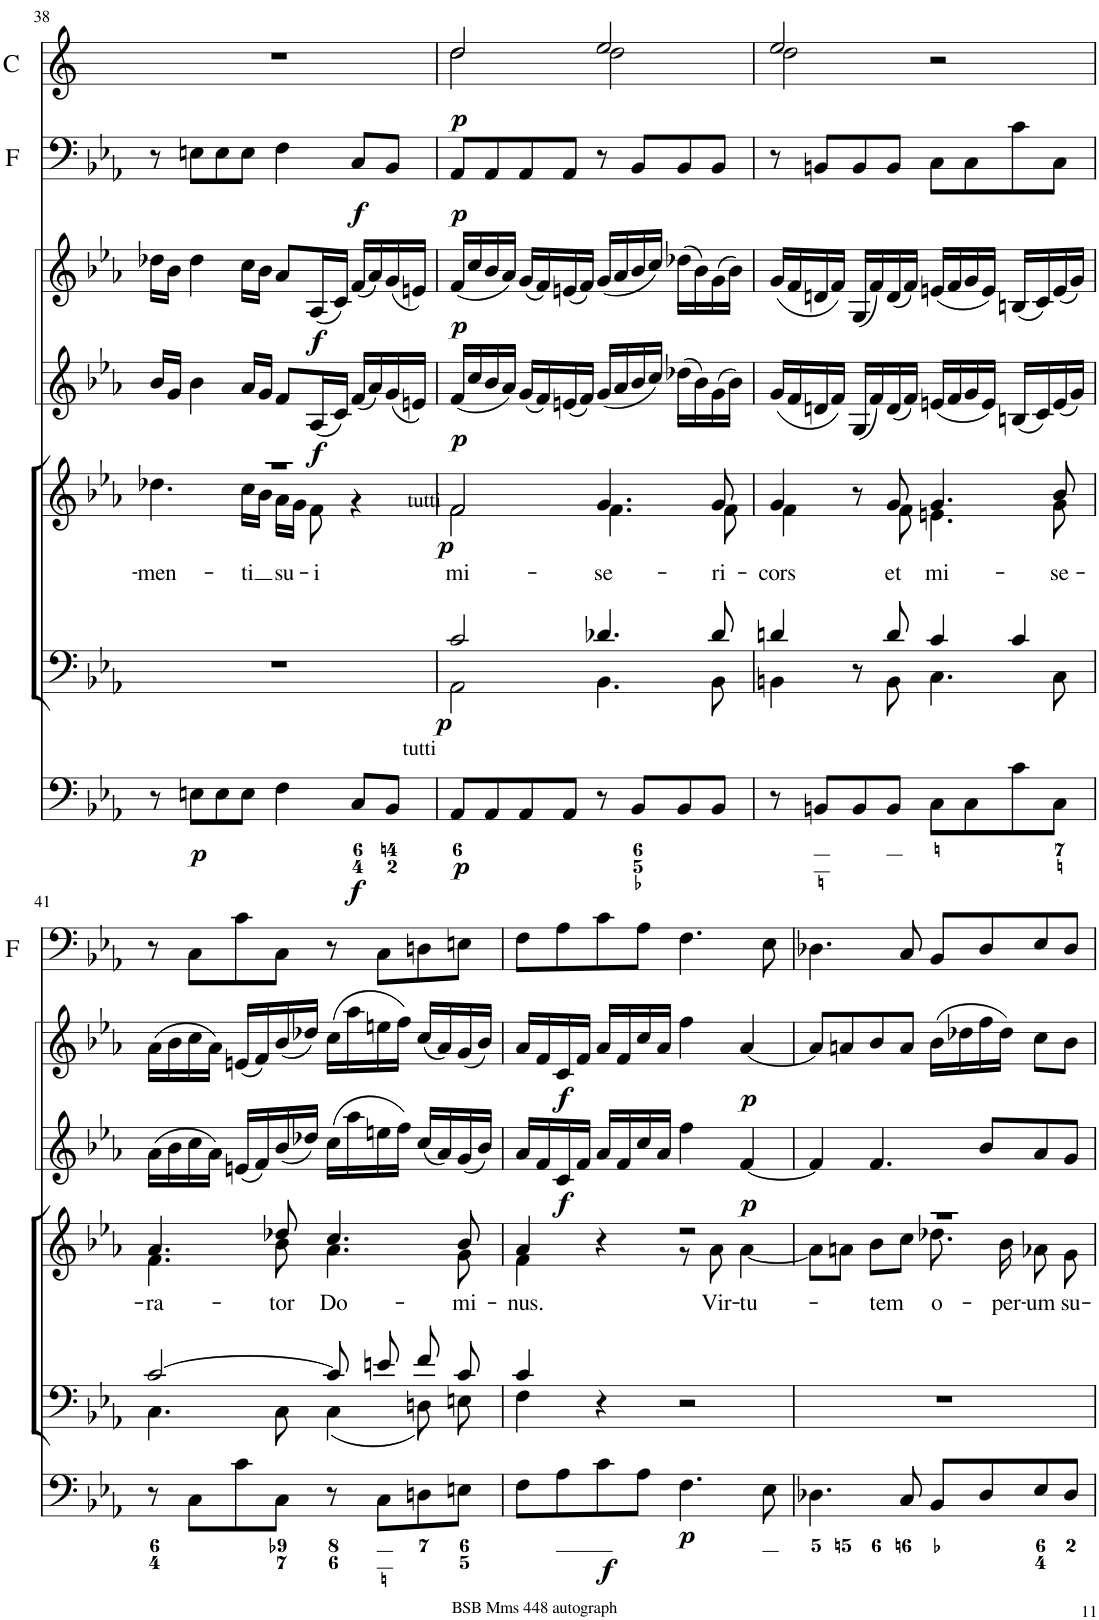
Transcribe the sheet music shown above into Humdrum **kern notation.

**kern	**dynam	**kern	**dynam	**kern	**text	**dynam	**kern	**dynam	**kern	**dynam	**kern	**dynam	**kern	**dynam
*part7	*part7	*part6	*part6	*part5	*part5	*part5	*part4	*part4	*part3	*part3	*part2	*part2	*part1	*part1
*staff7	*staff7	*staff6	*staff6	*staff5	*staff5	*staff5	*staff4	*staff4	*staff3	*staff3	*staff2	*staff2	*staff1	*staff1
*I"Organ	*	*I"Voice	*	*I"Voice	*	*	*I"Violin	*	*I"Violin	*	*I"Fagotti	*	*I"Corni in Eb	*
*	*	*	*	*	*	*	*I'Vln	*	*I'Vln	*	*I'F	*	*I'C	*
!!LO:PB:g=z
*clefF4	*	*clefF4	*	*clefG2	*	*	*clefG2	*	*clefG2	*	*clefF4	*	*clefG2	*
*	*	*	*	*	*	*	*	*	*	*	*	*	*Trd5c9	*
*k[b-e-a-]	*	*k[b-e-a-]	*	*k[b-e-a-]	*	*	*k[b-e-a-]	*	*k[b-e-a-]	*	*k[b-e-a-]	*	*k[]	*
*M4/4	*	*M4/4	*	*M4/4	*	*	*M4/4	*	*M4/4	*	*M4/4	*	*M4/4	*
*met(c)	*	*met(c)	*	*met(c)	*	*	*met(c)	*	*met(c)	*	*met(c)	*	*met(c)	*
=38	=38	=38	=38	=38	=38	=38	=38	=38	=38	=38	=38	=38	=38	=38
*	*	*	*	*^	*	*	*	*	*	*	*	*	*	*
!	!	!	!	!	!	!LO:LY:b	!	!	!	!	!	!	!	!	!
8r	.	1r	.	1r	4.dd-X\	-men-	.	16b-/LL	.	16dd-X\LL	.	8r	.	1r	.
.	.	.	.	.	.	.	.	16g/JJ	.	16b-\JJ	.	.	.	.	.
!	!LO:DY:b	!	!	!	!	!	!	!	!	!	!	!	!	!	!
8En\L	p	.	.	.	.	.	.	4b-\	.	4dd-\	.	8En\L	.	.	.
8E\	.	.	.	.	.	.	.	.	.	.	.	8E\	.	.	.
!	!	!	!	!	!	!LO:LY:b	!	!	!	!	!	!	!	!	!
8E\J	.	.	.	.	16cc\LL	-ti	.	16a-/LL	.	16cc\LL	.	8E\J	.	.	.
.	.	.	.	.	16b-\JJ	.	.	16g/JJ	.	16b-\JJ	.	.	.	.	.
!	!	!	!	!	!	!LO:LY:b	!	!	!	!	!	!	!	!	!
4F\	.	.	.	.	16a-\LL	su-	.	8f/L	.	8a-/L	.	4F\	.	.	.
.	.	.	.	.	16g\JJ	.	.	.	.	.	.	.	.	.	.
!	!	!	!	!	!	!LO:LY:b	!	!	!LO:DY:b	!	!LO:DY:b	!	!	!	!
.	.	.	.	.	8f\	-i	.	(16A-/L	f	(16A-/L	f	.	.	.	.
.	.	.	.	.	.	.	.	16c/JJ)	.	16c/JJ)	.	.	.	.	.
!	!LO:DY:b	!	!	!	!	!	!	!	!	!	!	!	!LO:DY:b	!	!
8C/L	f	.	.	.	4r	.	.	(16f/LL	.	(16f/LL	.	8C/L	f	.	.
.	.	.	.	.	.	.	.	16a-/)	.	16a-/)	.	.	.	.	.
8BB-/J	.	.	.	.	.	.	.	(16g/	.	(16g/	.	8BB-/J	.	.	.
.	.	.	.	.	.	.	.	16en/JJ)	.	16en/JJ)	.	.	.	.	.
=39	=39	=39	=39	=39	=39	=39	=39	=39	=39	=39	=39	=39	=39	=39	=39
*	*	*^	*	*	*	*	*	*	*	*	*	*	*	*	*
!	!	!	!	!	!LO:TX:a:t=tutti	!	!	!	!	!	!	!	!	!	!	!
!LO:TX:a:t=tutti	!	!	!	!	!	!	!	!	!	!	!	!	!	!	!	!
!	!LO:DY:b	!	!	!LO:DY:b	!	!	!LO:LY:b	!LO:DY:b	!	!LO:DY:b	!	!LO:DY:b	!	!LO:DY:b	!	!LO:DY:b
*	*	*	*	*	*	*	*	*	*	*	*	*	*	*	*^	*
8AA-/L	p	2c/	2AA-\	p	2f/	2f\	mi-	p	(16f/LL	p	(16f/LL	p	8AA-/L	p	2dd/	2dd\	p
.	.	.	.	.	.	.	.	.	16cc/	.	16cc/	.	.	.	.	.	.
8AA-/	.	.	.	.	.	.	.	.	16b-/	.	16b-/	.	8AA-/	.	.	.	.
.	.	.	.	.	.	.	.	.	16a-/JJ)	.	16a-/JJ)	.	.	.	.	.	.
8AA-/	.	.	.	.	.	.	.	.	(16g/LL	.	(16g/LL	.	8AA-/	.	.	.	.
.	.	.	.	.	.	.	.	.	16f/)	.	16f/)	.	.	.	.	.	.
8AA-/J	.	.	.	.	.	.	.	.	(16en/	.	(16en/	.	8AA-/J	.	.	.	.
.	.	.	.	.	.	.	.	.	16f/JJ)	.	16f/JJ)	.	.	.	.	.	.
!	!	!	!	!	!	!	!LO:LY:b	!	!	!	!	!	!	!	!	!	!
8r	.	4.d-X/	4.BB-\	.	4.g/	4.f\	-se-	.	(16g/LL	.	(16g/LL	.	8r	.	2ee/	2dd\	.
.	.	.	.	.	.	.	.	.	16a-/	.	16a-/	.	.	.	.	.	.
8BB-/L	.	.	.	.	.	.	.	.	16b-/	.	16b-/	.	8BB-/L	.	.	.	.
.	.	.	.	.	.	.	.	.	16cc/JJ)	.	16cc/JJ)	.	.	.	.	.	.
8BB-/	.	.	.	.	.	.	.	.	(16dd-X\LL	.	(16dd-X\LL	.	8BB-/	.	.	.	.
.	.	.	.	.	.	.	.	.	16b-\)	.	16b-\)	.	.	.	.	.	.
!	!	!	!	!	!	!	!LO:LY:b	!	!	!	!	!	!	!	!	!	!
8BB-/J	.	8d-/	8BB-\	.	8g/	8f\	-ri-	.	(16g\	.	(16g\	.	8BB-/J	.	.	.	.
.	.	.	.	.	.	.	.	.	16b-\JJ)	.	16b-\JJ)	.	.	.	.	.	.
=40	=40	=40	=40	=40	=40	=40	=40	=40	=40	=40	=40	=40	=40	=40	=40	=40	=40
!	!	!	!	!	!	!	!LO:LY:b	!	!	!	!	!	!	!	!	!	!
8r	.	4dn/	4BBn\	.	4g/	4f\	-cors	.	(16g/LL	.	(16g/LL	.	8r	.	2ee/	2dd\	.
.	.	.	.	.	.	.	.	.	16f/	.	16f/	.	.	.	.	.	.
8BBn/L	.	.	.	.	.	.	.	.	16dn/	.	16dn/	.	8BBn/L	.	.	.	.
.	.	.	.	.	.	.	.	.	16f/JJ)	.	16f/JJ)	.	.	.	.	.	.
8BB/	.	8r	8ryy	.	8r	8ryy	.	.	(16G/LL	.	(16G/LL	.	8BB/	.	.	.	.
.	.	.	.	.	.	.	.	.	16f/)	.	16f/)	.	.	.	.	.	.
!	!	!	!	!	!	!	!LO:LY:b	!	!	!	!	!	!	!	!	!	!
8BB/J	.	8d/	8BB\	.	8g/	8f\	et	.	(16d/	.	(16d/	.	8BB/J	.	.	.	.
.	.	.	.	.	.	.	.	.	16f/JJ)	.	16f/JJ)	.	.	.	.	.	.
!	!	!	!	!	!	!	!LO:LY:b	!	!	!	!	!	!	!	!	!	!
8C\L	.	4c/	4.C\	.	4.g/	4.en\	mi-	.	(16en/LL	.	(16en/LL	.	8C\L	.	2r	2ryy	.
.	.	.	.	.	.	.	.	.	16f/	.	16f/	.	.	.	.	.	.
8C\	.	.	.	.	.	.	.	.	16g/	.	16g/	.	8C\	.	.	.	.
.	.	.	.	.	.	.	.	.	16e/JJ)	.	16e/JJ)	.	.	.	.	.	.
8c\	.	4c/	.	.	.	.	.	.	(16Bn/LL	.	(16Bn/LL	.	8c\	.	.	.	.
.	.	.	.	.	.	.	.	.	16c/)	.	16c/)	.	.	.	.	.	.
!	!	!	!	!	!	!	!LO:LY:b	!	!	!	!	!	!	!	!	!	!
8C\J	.	.	8C\	.	8b-/	8g\	-se-	.	(16e/	.	(16e/	.	8C\J	.	.	.	.
.	.	.	.	.	.	.	.	.	16g/JJ)	.	16g/JJ)	.	.	.	.	.	.
*	*	*	*	*	*	*	*	*	*	*	*	*	*	*	*v	*v	*
!!LO:LB:g=z
=41	=41	=41	=41	=41	=41	=41	=41	=41	=41	=41	=41	=41	=41	=41	=41	=41
!	!	!	!	!	!	!	!LO:LY:b	!	!	!	!	!	!	!	!	!
8r	.	[2c/	4.C\	.	4.a-/	4.f\	-ra-	.	(16a-\LL	.	(16a-\LL	.	8r	.	1r	.
.	.	.	.	.	.	.	.	.	16b-\	.	16b-\	.	.	.	.	.
8C\L	.	.	.	.	.	.	.	.	16cc\	.	16cc\	.	8C\L	.	.	.
.	.	.	.	.	.	.	.	.	16a-\JJ)	.	16a-\JJ)	.	.	.	.	.
8c\	.	.	.	.	.	.	.	.	(16en/LL	.	(16en/LL	.	8c\	.	.	.
.	.	.	.	.	.	.	.	.	16f/)	.	16f/)	.	.	.	.	.
!	!	!	!	!	!	!	!LO:LY:b	!	!	!	!	!	!	!	!	!
8C\J	.	.	8C\	.	8dd-X/	8b-\	-tor	.	(16b-/	.	(16b-/	.	8C\J	.	.	.
.	.	.	.	.	.	.	.	.	16dd-X/JJ)	.	16dd-X/JJ)	.	.	.	.	.
!	!	!	!	!	!	!	!LO:LY:b	!	!	!	!	!	!	!	!	!
8r	.	8c/L]	(4C\	.	4.cc/	4.a-\	Do-	.	(16cc\LL	.	(16cc\LL	.	8r	.	.	.
.	.	.	.	.	.	.	.	.	16aa-\	.	16aa-\	.	.	.	.	.
8C\L	.	8en/J	.	.	.	.	.	.	16een\	.	16een\	.	8C\L	.	.	.
.	.	.	.	.	.	.	.	.	16ff\JJ)	.	16ff\JJ)	.	.	.	.	.
8Dn\	.	8f/L	8Dn\L)	.	.	.	.	.	(16cc/LL	.	(16cc/LL	.	8Dn\	.	.	.
.	.	.	.	.	.	.	.	.	16a-/)	.	16a-/)	.	.	.	.	.
!	!	!	!	!	!	!	!LO:LY:b	!	!	!	!	!	!	!	!	!
8En\J	.	8c/J	8En\J	.	8b-/	8g\	-mi-	.	(16g/	.	(16g/	.	8En\J	.	.	.
.	.	.	.	.	.	.	.	.	16b-/JJ)	.	16b-/JJ)	.	.	.	.	.
=42	=42	=42	=42	=42	=42	=42	=42	=42	=42	=42	=42	=42	=42	=42	=42	=42
!	!	!	!	!	!	!	!LO:LY:b	!	!	!	!	!	!	!	!	!
8F\L	.	4c/	4F\	.	4a-/	4f\	-nus.	.	16a-/LL	.	16a-/LL	.	8F\L	.	1r	.
.	.	.	.	.	.	.	.	.	16f/	.	16f/	.	.	.	.	.
!	!	!	!	!	!	!	!	!	!	!LO:DY:b	!	!LO:DY:b	!	!	!	!
8A-\	.	.	.	.	.	.	.	.	16c/	f	16c/	f	8A-\	.	.	.
.	.	.	.	.	.	.	.	.	16f/JJ	.	16f/JJ	.	.	.	.	.
!	!LO:DY:b	!	!	!	!	!	!	!	!	!	!	!	!	!	!	!
8c\	f	4r	2.ryy	.	4r	4ryy	.	.	16a-/LL	.	16a-/LL	.	8c\	.	.	.
.	.	.	.	.	.	.	.	.	16f/	.	16f/	.	.	.	.	.
8A-\J	.	.	.	.	.	.	.	.	16cc/	.	16cc/	.	8A-\J	.	.	.
.	.	.	.	.	.	.	.	.	16a-/JJ	.	16a-/JJ	.	.	.	.	.
!	!LO:DY:b	!	!	!	!	!	!	!	!	!	!	!	!	!	!	!
4.F\	p	2r	.	.	2r	8r	.	.	4ff\	.	4ff\	.	4.F\	.	.	.
!	!	!	!	!	!	!	!LO:LY:b	!	!	!	!	!	!	!	!	!
.	.	.	.	.	.	8a-\	Vir-	.	.	.	.	.	.	.	.	.
!	!	!	!	!	!	!	!LO:LY:b	!	!	!LO:DY:b	!	!LO:DY:b	!	!	!	!
.	.	.	.	.	.	[4a-\	-tu-	.	[4f/	p	[4a-/	p	.	.	.	.
8E-\	.	.	.	.	.	.	.	.	.	.	.	.	8E-\	.	.	.
*	*	*v	*v	*	*	*	*	*	*	*	*	*	*	*	*	*
=43	=43	=43	=43	=43	=43	=43	=43	=43	=43	=43	=43	=43	=43	=43	=43
4.D-X\	.	1r	.	1r	8a-\L]	.	.	4f/]	.	8a-/L]	.	4.D-X\	.	1r	.
.	.	.	.	.	8an\J	.	.	.	.	8an/	.	.	.	.	.
!	!	!	!	!	!	!LO:LY:b	!	!	!	!	!	!	!	!	!
.	.	.	.	.	8b-\L	-tem	.	4.f/	.	8b-/	.	.	.	.	.
8C/	.	.	.	.	8cc\J	.	.	.	.	8a/J	.	8C/	.	.	.
!	!	!	!	!	!	!LO:LY:b	!	!	!	!	!	!	!	!	!
8BB-/L	.	.	.	.	8.dd-X\	o-	.	.	.	(16b-\LL	.	8BB-/L	.	.	.
.	.	.	.	.	.	.	.	.	.	16dd-X\	.	.	.	.	.
8D-/	.	.	.	.	.	.	.	8b-/L	.	16ff\	.	8D-/	.	.	.
!	!	!	!	!	!	!LO:LY:b	!	!	!	!	!	!	!	!	!
.	.	.	.	.	16b-\	-per-	.	.	.	16dd-\JJ)	.	.	.	.	.
!	!	!	!	!	!	!LO:LY:b	!	!	!	!	!	!	!	!	!
8E-/	.	.	.	.	8a-X\	-um	.	8a-/	.	8cc\L	.	8E-/	.	.	.
!	!	!	!	!	!	!LO:LY:b	!	!	!	!	!	!	!	!	!
8D-/J	.	.	.	.	8g\	su-	.	8g/J	.	8b-\J	.	8D-/J	.	.	.
*	*	*	*	*v	*v	*	*	*	*	*	*	*	*	*	*
=	=	=	=	=	=	=	=	=	=	=	=	=	=	=
*-	*-	*-	*-	*-	*-	*-	*-	*-	*-	*-	*-	*-	*-	*-
